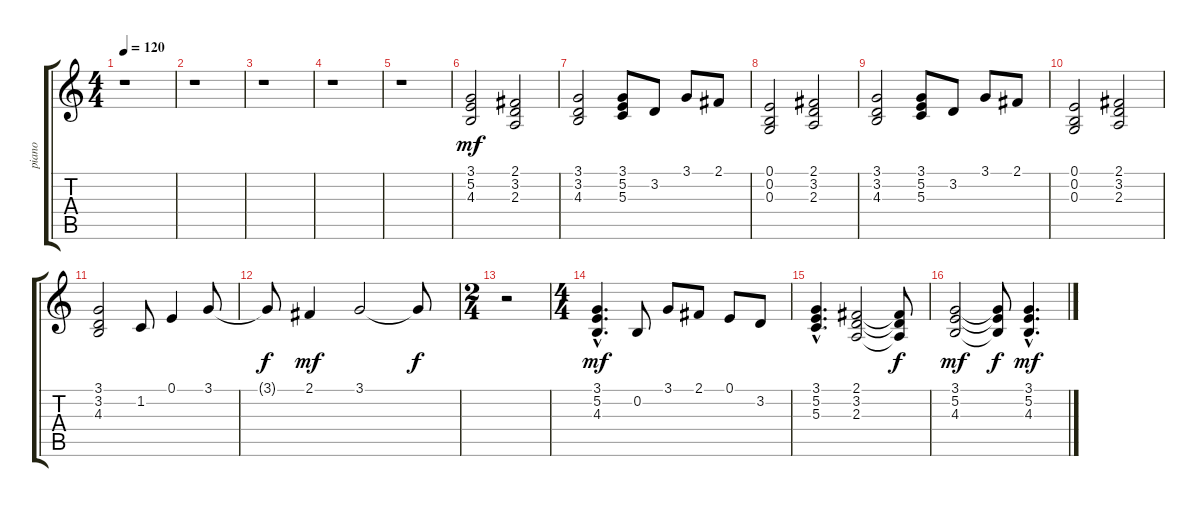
\track ("piano" "piano") {instrument acousticgrandpiano}
\staff {score tabs}
\tuning (E4 B3 G3 D3 A2 E2) {hide}
\ts (4 4)
\tempo 120
\clef g2
\ks c
r.1{dy f} |
r.1 |
r.1 |
r.1 |
r.1 |
(3.1 5.2 4.3).2{dy mf} (2.1 3.2 2.3).2 |
(3.1 3.2 4.3).2 (3.1 5.2 5.3).8 3.2.8 3.1.8 2.1.8 |
(0.1 0.2 0.3).2 (2.1 3.2 2.3).2 |
(3.1 3.2 4.3).2 (3.1 5.2 5.3).8 3.2.8 3.1.8 2.1.8 |
(0.1 0.2 0.3).2 (2.1 3.2 2.3).2 |
(3.1 3.2 4.3).2 1.2.8 0.1.4 3.1.8 |
3.1{t}.8{dy f} 2.1.4{dy mf} 3.1.2 3.1{t}.8{dy f} |
\ts (2 4)
r.2 |
\ts (4 4)
(3.1{hac} 5.2{hac} 4.3{hac}).4{d dy mf} 0.2.8 3.1.8 2.1.8 0.1.8 3.2.8 |
(3.1{hac} 5.2{hac} 5.3{hac}).4{d} (2.1 3.2 2.3).2 (2.1{t} 3.2{t} 2.3{t}).8{dy f} |
(3.1 5.2 4.3).2{dy mf} (3.1{t} 5.2{t} 4.3{t}).8{dy f} (3.1{hac} 5.2{hac} 4.3{hac}).4{d dy mf}
